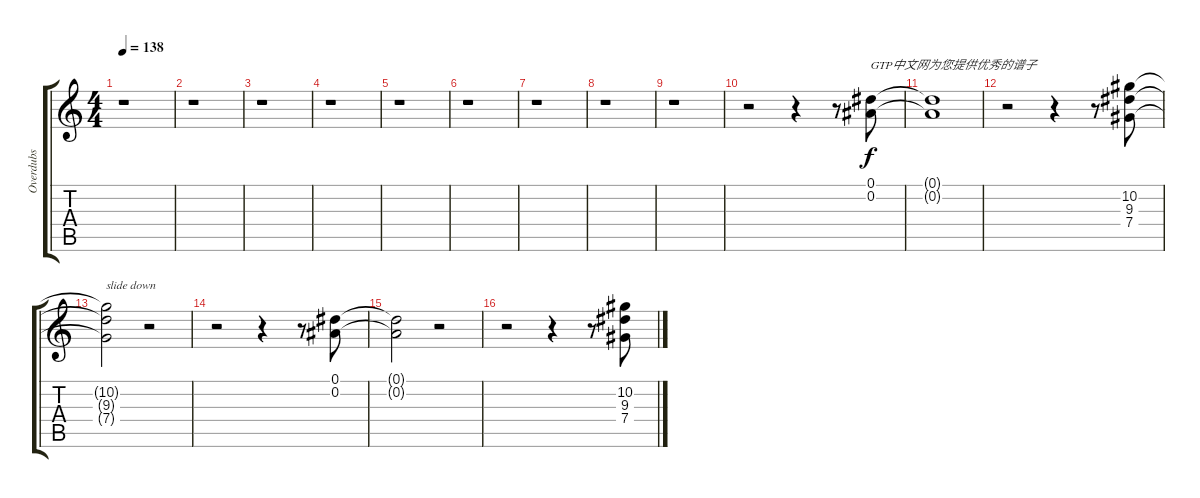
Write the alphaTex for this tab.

\track ("Overdubs" "Overdubs") {instrument overdrivenguitar}
\staff {score tabs}
\tuning (Eb4 Bb3 Gb3 Db3 Ab2 Eb2) {hide}
\ts (4 4)
\tempo 138
\clef g2
\ks c
r.1{dy f} |
r.1 |
r.1 |
r.1 |
r.1 |
r.1 |
r.1 |
r.1 |
r.1 |
r.2 r.4 r.8 (0.1 0.2).8{txt "GTP中文网为您提供优秀的谱子"} |
(0.1{t} 0.2{t}).1 |
r.2 r.4 r.8 (10.2 9.3 7.4).8 |
(10.2{t} 9.3{t} 7.4{t}).2{txt "slide down"} r.2 |
r.2 r.4 r.8 (0.1 0.2).8 |
(0.1{t} 0.2{t}).2 r.2 |
r.2 r.4 r.8 (10.2 9.3 7.4).8
